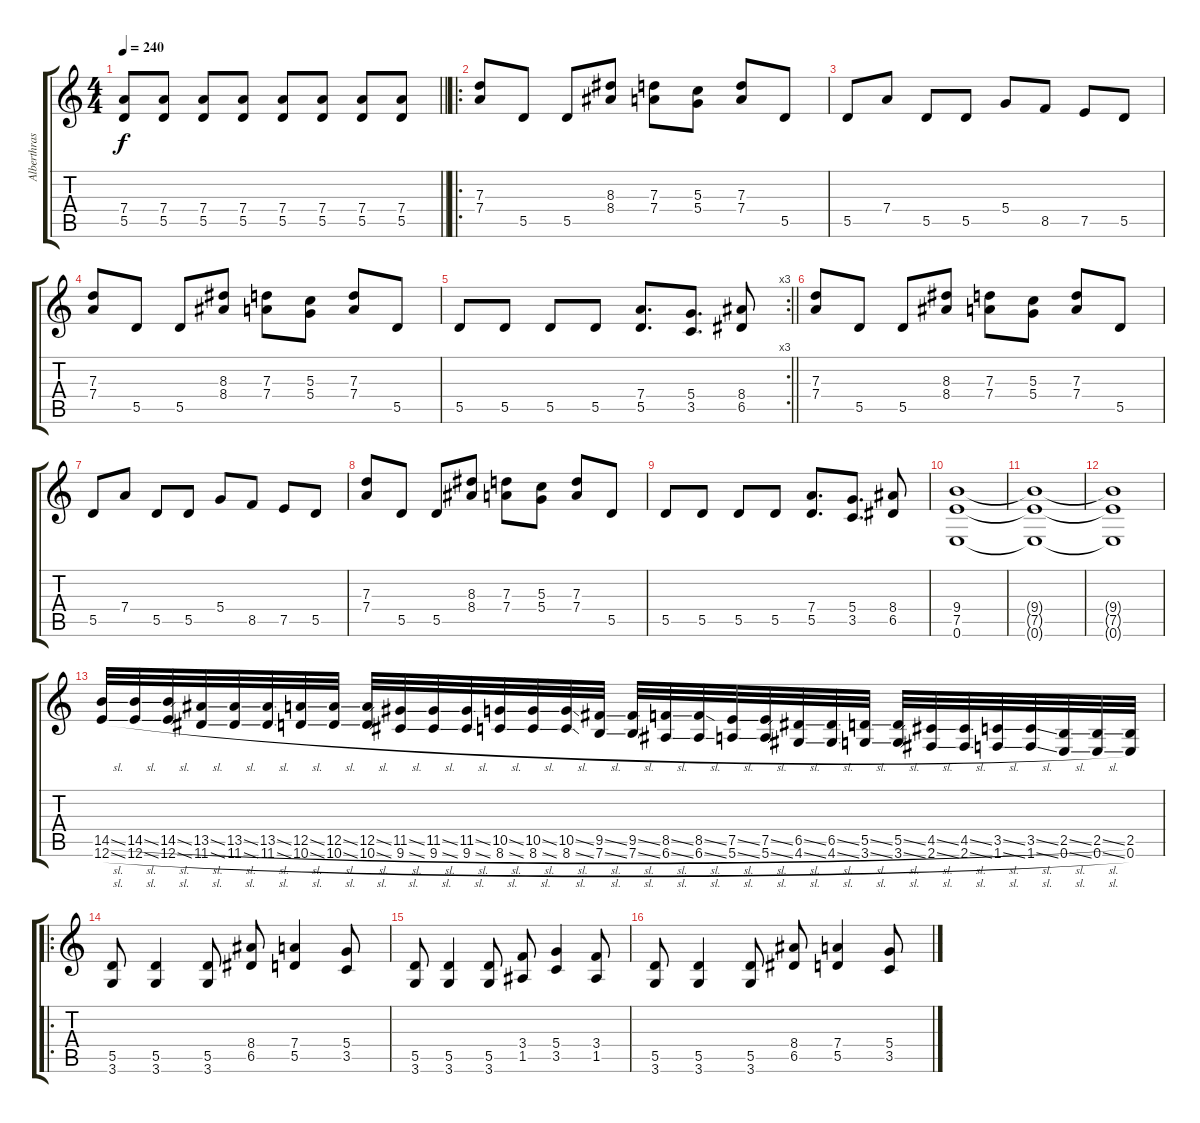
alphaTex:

\track ("Alberthrash" "Alberthras") {instrument overdrivenguitar}
\staff {score tabs}
\tuning (E4 B3 G3 D3 A2 E2) {hide}
\ts (4 4)
\tempo 240
\clef g2
\barLineRight lightlight
\ks c
(7.4 5.5).8{dy f} (7.4 5.5).8 (7.4 5.5).8 (7.4 5.5).8 (7.4 5.5).8 (7.4 5.5).8 (7.4 5.5).8 (7.4 5.5).8 |
\ro
(7.3 7.4).8 5.5.8 5.5.8 (8.3 8.4).8 (7.3 7.4).8 (5.3 5.4).8 (7.3 7.4).8 5.5.8 |
5.5.8 7.4.8 5.5.8 5.5.8 5.4.8 8.5.8 7.5.8 5.5.8 |
(7.3 7.4).8 5.5.8 5.5.8 (8.3 8.4).8 (7.3 7.4).8 (5.3 5.4).8 (7.3 7.4).8 5.5.8 |
\rc 3
\barLineRight lightlight
5.5.8 5.5.8 5.5.8 5.5.8 (7.4 5.5).8{d} (5.4 3.5).8{d} (8.4 6.5).8 |
(7.3 7.4).8 5.5.8 5.5.8 (8.3 8.4).8 (7.3 7.4).8 (5.3 5.4).8 (7.3 7.4).8 5.5.8 |
5.5.8 7.4.8 5.5.8 5.5.8 5.4.8 8.5.8 7.5.8 5.5.8 |
(7.3 7.4).8 5.5.8 5.5.8 (8.3 8.4).8 (7.3 7.4).8 (5.3 5.4).8 (7.3 7.4).8 5.5.8 |
5.5.8 5.5.8 5.5.8 5.5.8 (7.4 5.5).8{d} (5.4 3.5).8{d} (8.4 6.5).8 |
(9.4 7.5 0.6).1 |
(9.4{t} 7.5{t} 0.6{t}).1 |
(9.4{t} 7.5{t} 0.6{t}).1 |
(14.5{sl} 12.6{sl}).32 (14.5{sl} 12.6{sl}).32 (14.5{sl} 12.6{sl}).32 (13.5{sl} 11.6{sl}).32 (13.5{sl} 11.6{sl}).32 (13.5{sl} 11.6{sl}).32 (12.5{sl} 10.6{sl}).32 (12.5{sl} 10.6{sl}).32 (12.5{sl} 10.6{sl}).32 (11.5{sl} 9.6{sl}).32 (11.5{sl} 9.6{sl}).32 (11.5{sl} 9.6{sl}).32 (10.5{sl} 8.6{sl}).32 (10.5{sl} 8.6{sl}).32 (10.5{sl} 8.6{sl}).32 (9.5{sl} 7.6{sl}).32 (9.5{sl} 7.6{sl}).32 (8.5{sl} 6.6{sl}).32 (8.5{sl} 6.6{sl}).32 (7.5{sl} 5.6{sl}).32 (7.5{sl} 5.6{sl}).32 (6.5{sl} 4.6{sl}).32 (6.5{sl} 4.6{sl}).32 (5.5{sl} 3.6{sl}).32 (5.5{sl} 3.6{sl}).32 (4.5{sl} 2.6{sl}).32 (4.5{sl} 2.6{sl}).32 (3.5{sl} 1.6{sl}).32 (3.5{sl} 1.6{sl}).32 (2.5{sl} 0.6{sl}).32 (2.5{sl} 0.6{sl}).32 (2.5 0.6).32 |
\ro
(5.5 3.6).8 (5.5 3.6).4 (5.5 3.6).8 (8.4 6.5).8 (7.4 5.5).4 (5.4 3.5).8 |
(5.5 3.6).8 (5.5 3.6).4 (5.5 3.6).8 (3.4 1.5).8 (5.4 3.5).4 (3.4 1.5).8 |
(5.5 3.6).8 (5.5 3.6).4 (5.5 3.6).8 (8.4 6.5).8 (7.4 5.5).4 (5.4 3.5).8
